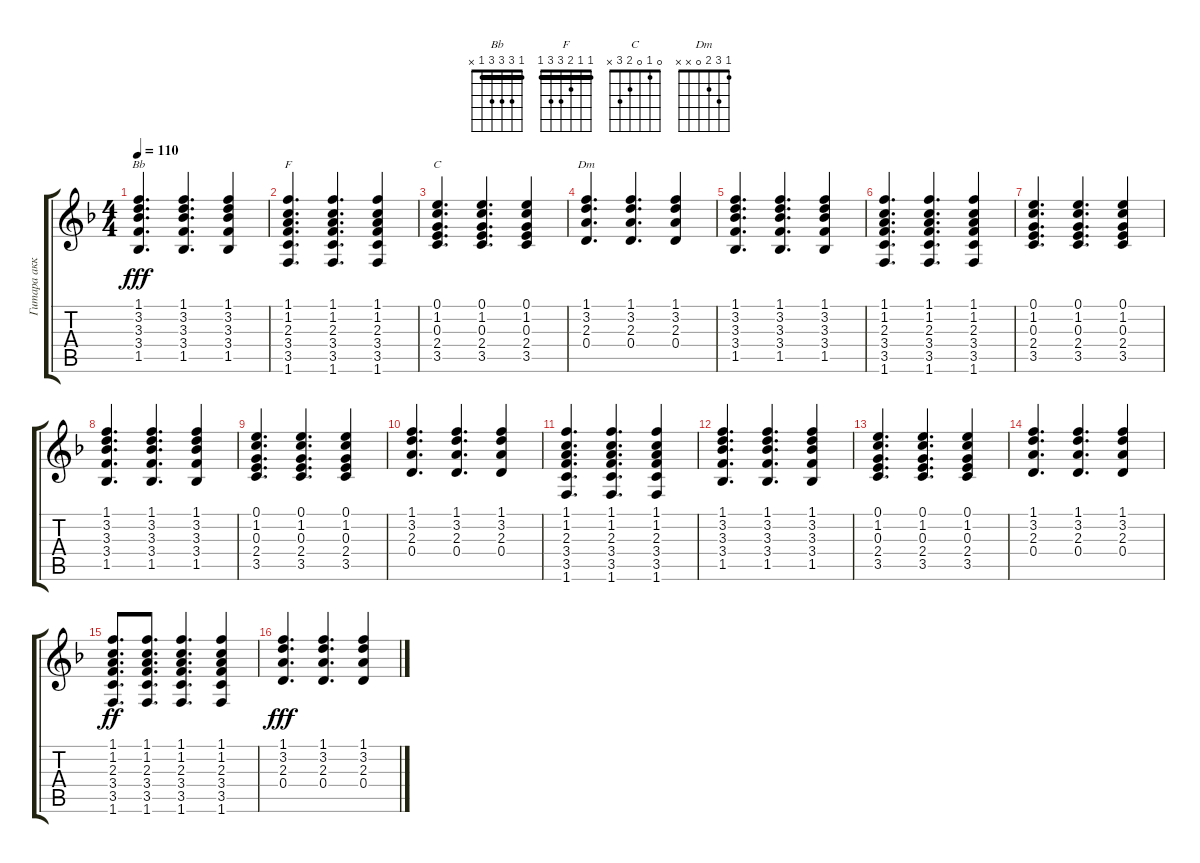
\track ("Гитара акк" "Гитара акк") {instrument acousticguitarnylon}
\staff {score tabs}
\tuning (E4 B3 G3 D3 A2 E2) {hide}
\chord ("Bb" 1 3 3 3 1 x) {barre 1}
\chord ("F" 1 1 2 3 3 1) {barre 1}
\chord ("C" 0 1 0 2 3 x)
\chord ("Dm" 1 3 2 0 x x)
\ts (4 4)
\tempo 110
\clef g2
\ks f
(1.1 3.2 3.3 3.4 1.5).4{d ch "Bb" dy fff} (1.1 3.2 3.3 3.4 1.5).4{d} (1.1 3.2 3.3 3.4 1.5).4 |
(1.1 1.2 2.3 3.4 3.5 1.6).4{d ch "F"} (1.1 1.2 2.3 3.4 3.5 1.6).4{d} (1.1 1.2 2.3 3.4 3.5 1.6).4 |
(0.1 1.2 0.3 2.4 3.5).4{d ch "C"} (0.1 1.2 0.3 2.4 3.5).4{d} (0.1 1.2 0.3 2.4 3.5).4 |
(1.1 3.2 2.3 0.4).4{d ch "Dm"} (1.1 3.2 2.3 0.4).4{d} (1.1 3.2 2.3 0.4).4 |
(1.1 3.2 3.3 3.4 1.5).4{d} (1.1 3.2 3.3 3.4 1.5).4{d} (1.1 3.2 3.3 3.4 1.5).4 |
(1.1 1.2 2.3 3.4 3.5 1.6).4{d} (1.1 1.2 2.3 3.4 3.5 1.6).4{d} (1.1 1.2 2.3 3.4 3.5 1.6).4 |
(0.1 1.2 0.3 2.4 3.5).4{d} (0.1 1.2 0.3 2.4 3.5).4{d} (0.1 1.2 0.3 2.4 3.5).4 |
(1.1 3.2 3.3 3.4 1.5).4{d} (1.1 3.2 3.3 3.4 1.5).4{d} (1.1 3.2 3.3 3.4 1.5).4 |
(0.1 1.2 0.3 2.4 3.5).4{d} (0.1 1.2 0.3 2.4 3.5).4{d} (0.1 1.2 0.3 2.4 3.5).4 |
(1.1 3.2 2.3 0.4).4{d} (1.1 3.2 2.3 0.4).4{d} (1.1 3.2 2.3 0.4).4 |
(1.1 1.2 2.3 3.4 3.5 1.6).4{d} (1.1 1.2 2.3 3.4 3.5 1.6).4{d} (1.1 1.2 2.3 3.4 3.5 1.6).4 |
(1.1 3.2 3.3 3.4 1.5).4{d} (1.1 3.2 3.3 3.4 1.5).4{d} (1.1 3.2 3.3 3.4 1.5).4 |
(0.1 1.2 0.3 2.4 3.5).4{d} (0.1 1.2 0.3 2.4 3.5).4{d} (0.1 1.2 0.3 2.4 3.5).4 |
(1.1 3.2 2.3 0.4).4{d} (1.1 3.2 2.3 0.4).4{d} (1.1 3.2 2.3 0.4).4 |
(1.1 1.2 2.3 3.4 3.5 1.6).8{d dy ff} (1.1 1.2 2.3 3.4 3.5 1.6).8{d} (1.1 1.2 2.3 3.4 3.5 1.6).4{d} (1.1 1.2 2.3 3.4 3.5 1.6).4 |
(1.1 3.2 2.3 0.4).4{d dy fff} (1.1 3.2 2.3 0.4).4{d} (1.1 3.2 2.3 0.4).4
